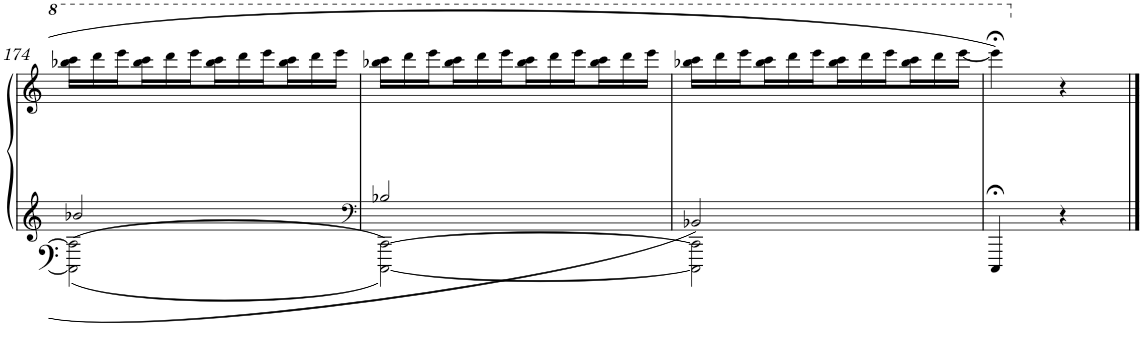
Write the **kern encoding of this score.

**kern	**kern
*part1	*part1
*staff2	*staff1
*I"Piano	*
*I'Pno	*
!!LO:PB:g=z
*clefG2	*clefG2
*k[]	*k[]
*M2/4	*M2/4
=174	=174
*^	*
*	*^	*
*	*	*	*Xtuplet
2CCC_ 2CC_	2b-X/	2AA\] 2A\]	24bbb-X\ 24cccc\LL
.	.	.	24dddd\
.	.	.	24eeee\J
.	.	.	24bbb-\ 24cccc\L
.	.	.	24dddd\
.	.	.	24eeee\J
.	.	.	24bbb-\ 24cccc\L
.	.	.	24dddd\
.	.	.	24eeee\J
.	.	.	24bbb-\ 24cccc\L
.	.	.	24dddd\
.	.	.	24eeee\JJ
*v	*v	*v	*
=175	=175
*clefF4	*
*^	*
2B-X/	2CCC\_ 2CC\_	24bbb-X\ 24cccc\LL
.	.	24dddd\
.	.	24eeee\J
.	.	24bbb-\ 24cccc\L
.	.	24dddd\
.	.	24eeee\J
.	.	24bbb-\ 24cccc\L
.	.	24dddd\
.	.	24eeee\J
.	.	24bbb-\ 24cccc\L
.	.	24dddd\
.	.	24eeee\JJ
=176	=176	=176
2BB-X/	2CCC\] 2CC\]	24bbb-X\ 24cccc\LL
.	.	24dddd\
.	.	24eeee\J
.	.	24bbb-\ 24cccc\L
.	.	24dddd\
.	.	24eeee\J
.	.	24bbb-\ 24cccc\L
.	.	24dddd\
.	.	24eeee\J
.	.	24bbb-\ 24cccc\L
.	.	24dddd\
.	.	[<24eeee\JJ
*v	*v	*
=177	=177
4CCC;</	4eeee;<\]
4r	4r
==	==
*-	*-
